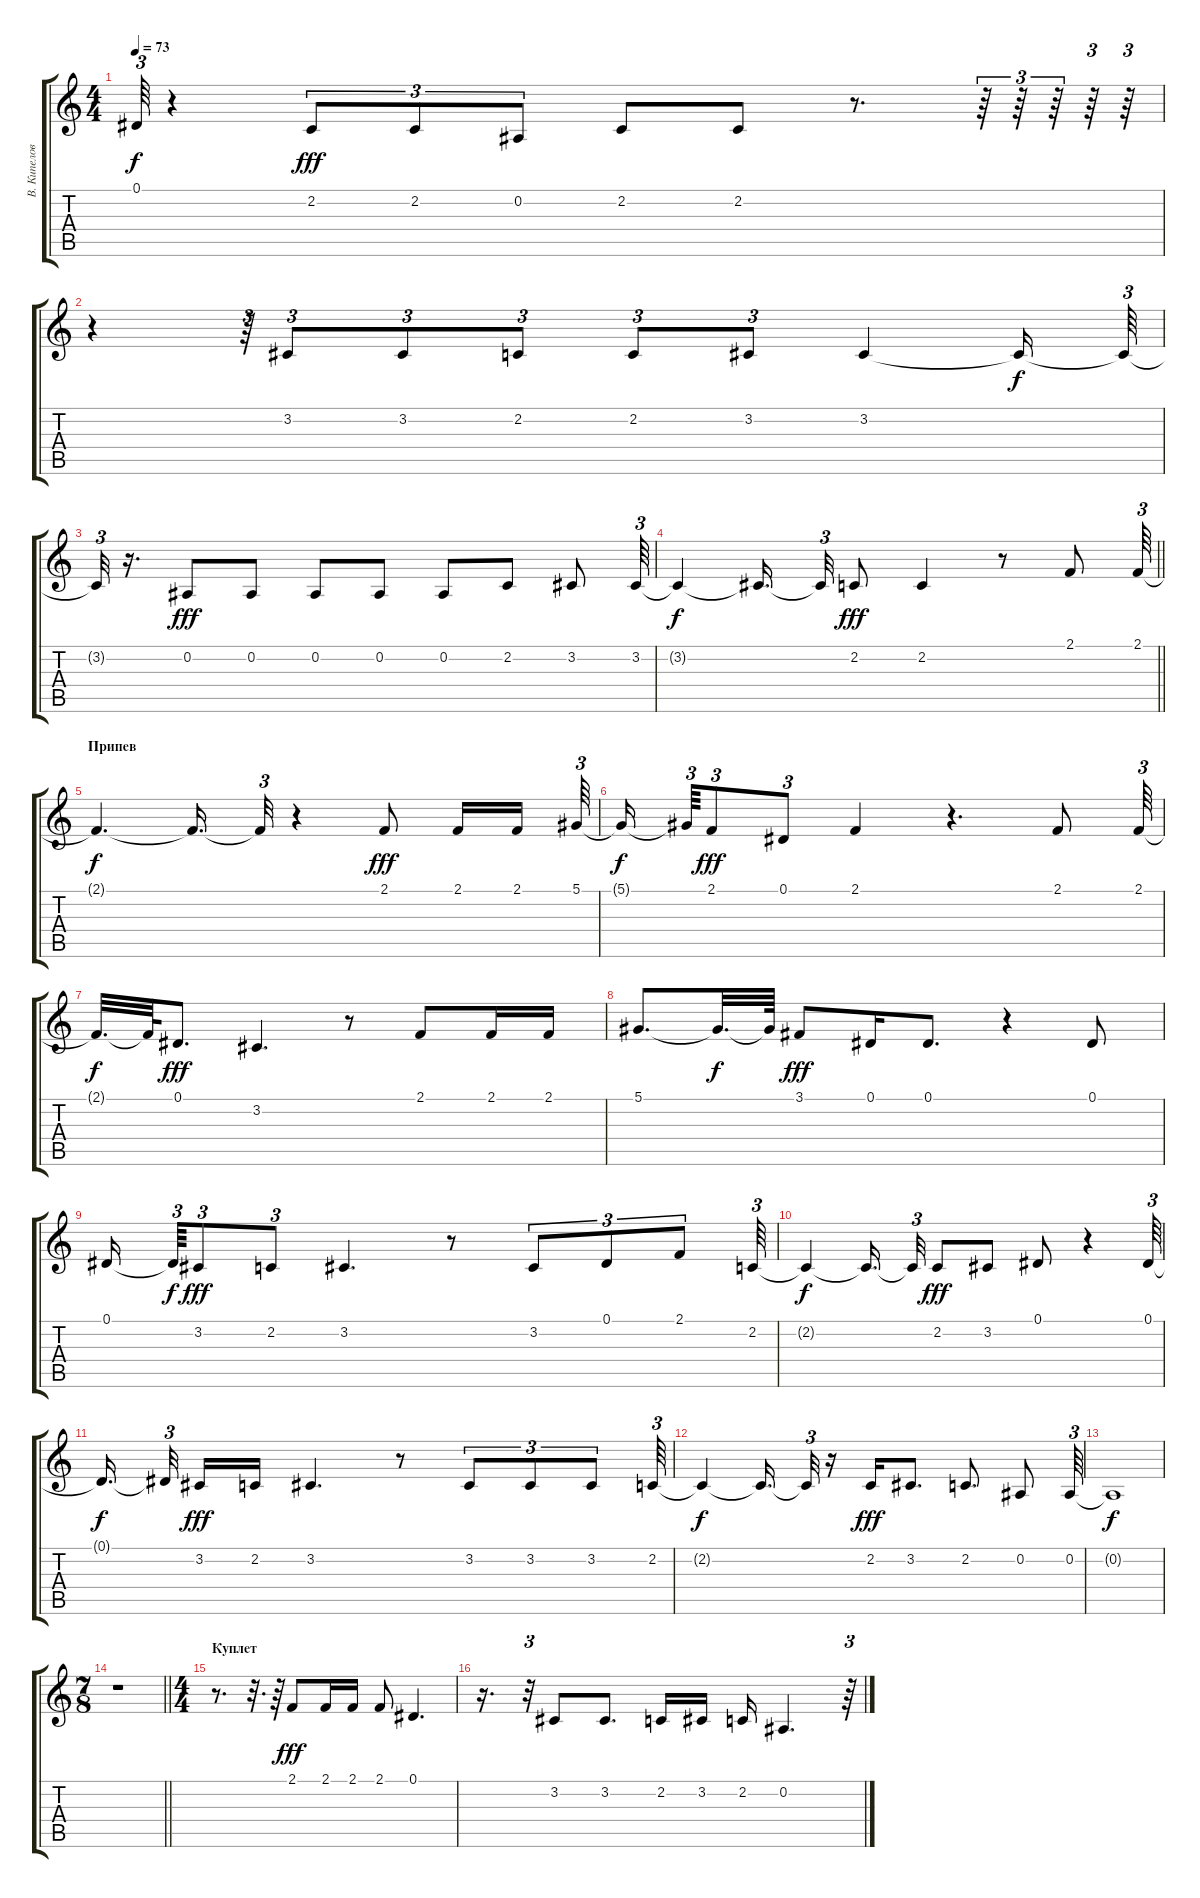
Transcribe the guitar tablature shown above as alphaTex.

\track ("В. Кипелов" "В. Кипелов") {instrument tenorsax}
\staff {score tabs}
\tuning (Eb4 Bb3 Gb3 Db3 Ab2 Eb2) {hide}
\ts (4 4)
\tempo 73
\clef g2
\ks c
0.1{t}.64{tu (3 2) dy f} r.4 2.2.8{tu (3 2) dy fff} 2.2.8{tu (3 2)} 0.2.8{tu (3 2)} 2.2.8 2.2.8 r.8{d} r.64{tu (3 2)} r.64{tu (3 2)} r.64{tu (3 2)} r.64{tu (3 2)} r.64{tu (3 2)} |
r.4 r.64{tu (3 2)} 3.2.8{tu (3 2)} 3.2.8{tu (3 2)} 2.2.8{tu (3 2)} 2.2.8{tu (3 2)} 3.2.8{tu (3 2)} 3.2.4 3.2{t}.16{dy f} 3.2{t}.64{tu (3 2)} |
3.2{t}.32{tu (3 2)} r.16{d} 0.2.8{dy fff} 0.2.8 0.2.8 0.2.8 0.2.8 2.2.8 3.2.8 3.2.64{tu (3 2)} |
\barLineRight lightlight
3.2{t}.4{dy f} 3.2{t}.16{d beam splitsecondary} 3.2{t}.32{tu (3 2)} 2.2.8{dy fff} 2.2.4 r.8 2.1.8 2.1.64{tu (3 2)} |
\section ("" "Припев")
2.1{t}.4{d dy f} 2.1{t}.16{d} 2.1{t}.32{tu (3 2)} r.4 2.1.8{dy fff} 2.1.16 2.1.16{beam splitsecondary} 5.1.64{tu (3 2)} |
5.1{t}.16{dy f beam splitsecondary} 5.1{t}.64{tu (3 2)} 2.1.8{tu (3 2) dy fff} 0.1.8{tu (3 2)} 2.1.4 r.4{d} 2.1.8 2.1.64{tu (3 2)} |
2.1{t}.32{d dy f} 2.1{t}.64 0.1.8{d dy fff} 3.2.4{d} r.8 2.1.8 2.1.16 2.1.16 |
5.1.8{d} 5.1{t}.32{d dy f} 5.1{t}.64 3.1.8{dy fff} 0.1.16 0.1.8{d} r.4 0.1.8 |
0.1.16{beam splitsecondary} 0.1{t}.64{tu (3 2) dy f} 3.2.8{tu (3 2) dy fff} 2.2.8{tu (3 2)} 3.2.4{d} r.8 3.2.8{tu (3 2)} 0.1.8{tu (3 2)} 2.1.8{tu (3 2)} 2.2.64{tu (3 2)} |
2.2{t}.4{dy f} 2.2{t}.16{d beam splitsecondary} 2.2{t}.32{tu (3 2)} 2.2.8{dy fff} 3.2.8 0.1.8 r.4 0.1.64{tu (3 2)} |
0.1{t}.16{d dy f beam splitsecondary} 0.1{t}.32{tu (3 2) beam splitsecondary} 3.2.16{dy fff} 2.2.16 3.2.4{d} r.8 3.2.8{tu (3 2)} 3.2.8{tu (3 2)} 3.2.8{tu (3 2)} 2.2.64{tu (3 2)} |
2.2{t}.4{dy f} 2.2{t}.16{d} 2.2{t}.32{tu (3 2)} r.16 2.2.16{dy fff} 3.2.8{d} 2.2.8{d} 0.2.8 0.2.64{tu (3 2)} |
0.2{t}.1{dy f} |
\ts (7 8)
\barLineRight lightlight
r.1 |
\ts (4 4)
\section ("" "Куплет")
r.8{d} r.32{d} r.64 2.1.8{dy fff} 2.1.16 2.1.16 2.1.8 0.1.4{d} |
r.16{d} r.32{tu (3 2)} 3.2.8 3.2.8{d} 2.2.16 3.2.16 2.2.16 0.2.4{d} r.64{tu (3 2)}
